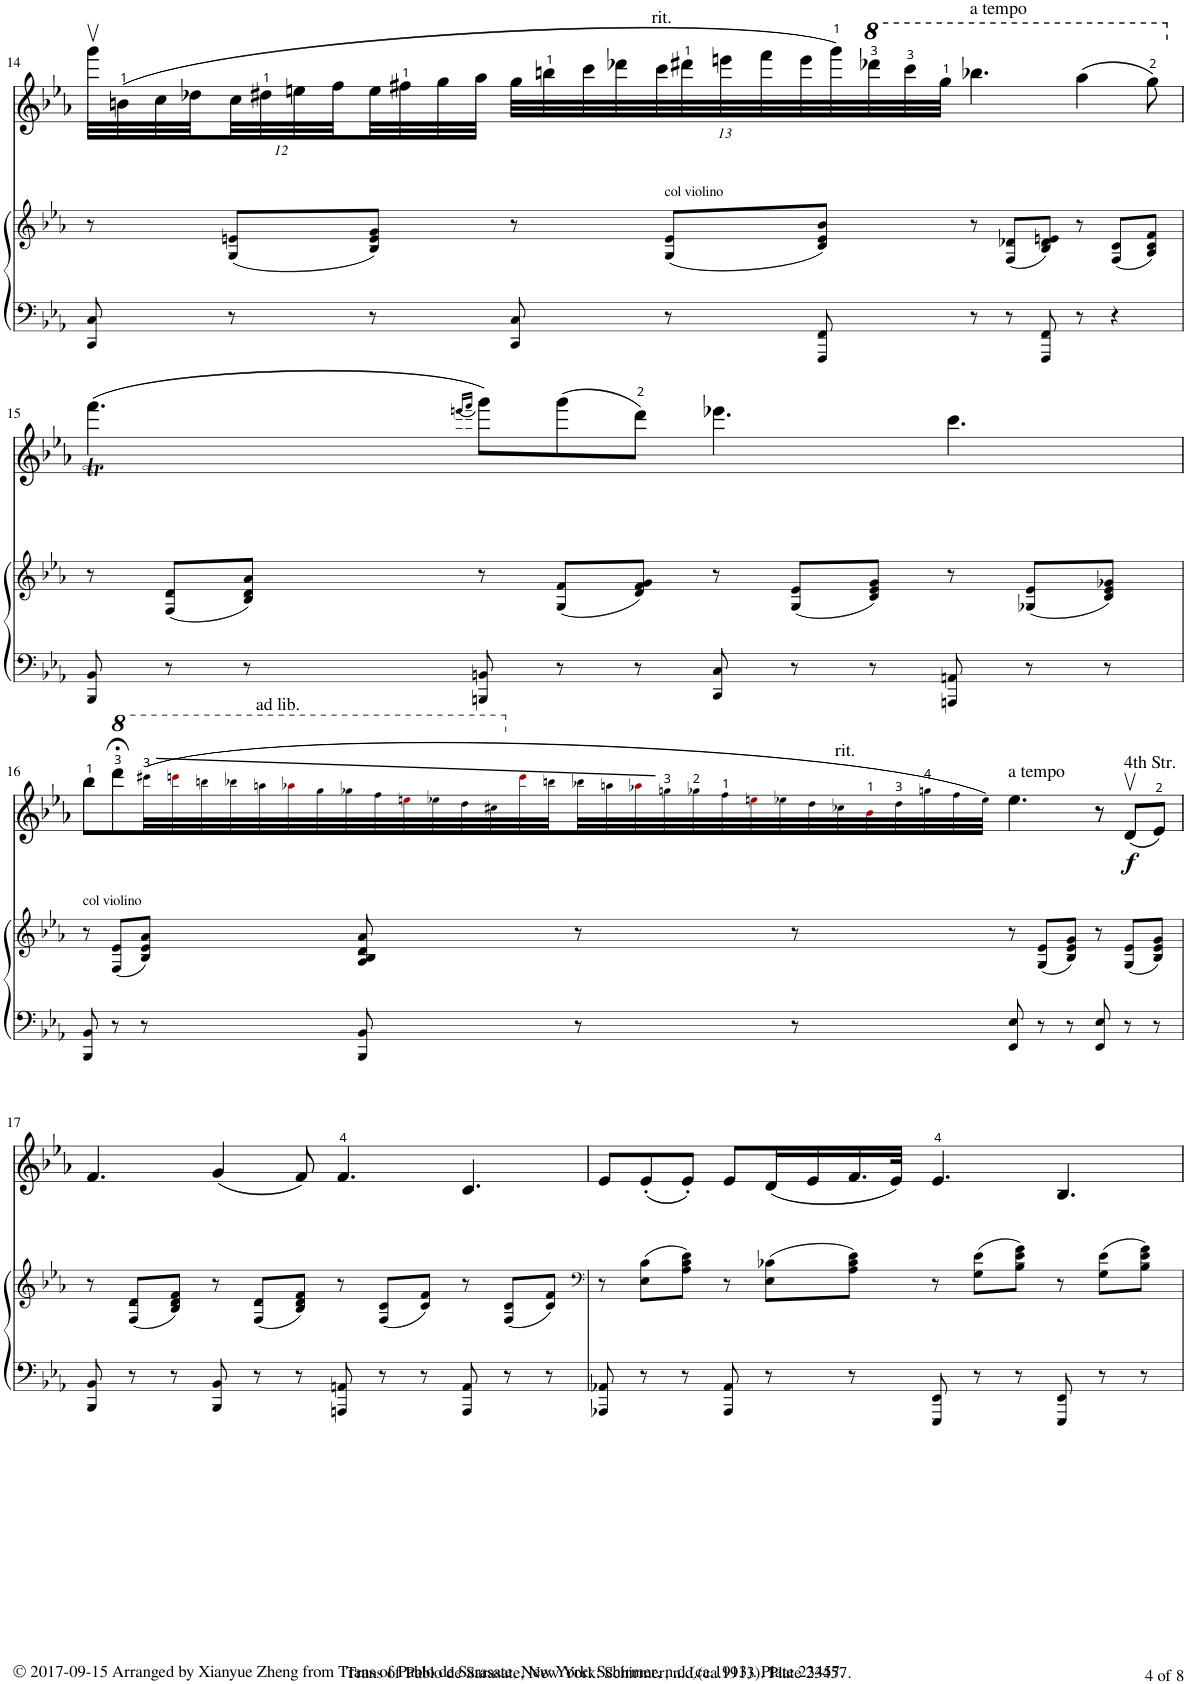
**kern	**kern	**kern	**dynam
*part2	*part2	*part1	*part1
*staff3	*staff2	*staff1	*staff1
*I"Piano	*	*I"Violin	*
*I'Pno	*	*I'Vln	*
!!LO:PB:g=z
*clefF4	*clefG2	*clefG2	*
*k[b-e-a-]	*k[b-e-a-]	*k[b-e-a-]	*
*M12/8	*M12/8	*M12/8	*
=14	=14	=14	=14
8CC/ 8C/	8r	32gggv\LLL	.
.	.	(32bn\	.
.	.	32cc\	.
.	.	32dd-X\	.
8r	(8G/ 8en/L	32cc\	.
.	.	32dd#X\	.
.	.	32een\	.
.	.	32ff\	.
8r	8B-/ 8e/ 8g/J)	32ee\	.
.	.	32ff#X\	.
.	.	32gg\	.
.	.	32aa-\JJJ	.
*	*	*Xbrackettup	*
8CC/ 8C/	8r	104%3gg\LLL	.
.	.	104%3bbn\	.
.	.	104%3ccc\	.
.	.	104%3ddd-X\	.
!	!	!LO:TX:a:t=rit.	!
.	.	104%3ccc\	.
!	!LO:TX:a:t=col violino	!	!
8r	(8G/ 8e/L	.	.
.	.	104%3ddd#X\	.
.	.	104%3eeen\	.
.	.	104%3fff\	.
.	.	104%3eee\	.
8FFF/ 8FF/	8c/ 8e/ 8b-/J)	.	.
.	.	104%3ggg\)	.
*	*	*8va	*
.	.	104%3dddd-X\	.
*	*	*8va	*
.	.	104%3cccc\	.
.	.	104%3ggg\JJJ	.
!	!	!LO:TX:a:t=a tempo	!
8r	8r	4.bbb-X\	.
8r	(8F/ 8d-X/L	.	.
8FFF/ 8FF/	8B-/ 8d-/ 8en/J)	.	.
8r	8r	(4aaa-\	.
4r	(8F/ 8c/L	.	.
.	8A-/ 8c/ 8f/J)	8ggg\)	.
!!LO:LB:g=z
=15	=15	=15	=15
*	*	*X8va	*
*	*	*X8va	*
*	*	*^	*
8BBB-/ 8BB-/	8r	(>4.fff\	([4fffT	.
8r	(8F/ 8d/L	.	.	.
8r	8B-/ 8d/ 8a-/J)	.	16fff!LL]	.
.	.	.	(32eeen!L	.
.	.	.	32fff!JJJ	.
.	.	(16qeeen/LL	.	.
.	.	16qfff/JJ	.	.
8BBBn/ 8BBn/	8r	8ggg\L))	8ggg))	.
8r	(8G/ 8f/L	(>8ggg\	1ryy	.
8r	8d/ 8f/ 8g/J)	8ddd\J)	.	.
8CC/ 8C/	8r	4.eee-X\	.	.
8r	(8G/ 8e-/L	.	.	.
8r	8c/ 8e-/ 8g/J)	.	.	.
8AAAn/ 8AAn/	8r	4.ccc\	.	.
8r	(8G-X/ 8e-/L	.	.	.
8r	8c/ 8e-/ 8g-X/J)	.	.	.
*	*	*v	*v	*
!!LO:LB:g=z
=16	=16	=16	=16
!	!LO:TX:a:t=col violino	!	!
8BBB-/ 8BB-/	8r	8bb-\L	.
*	*	*8va	*
8r	(8F/ 8e-/L	8dddd;<\	.
8r	8B-/ 8e-/ 8a-/J)	(60cccc#X!\LL	.
.	.	60ccccn!i\	.
.	.	60bbbn!\	.
.	.	60bbb-X!\	.
!	!	!LO:TX:a:t=ad lib.	!
.	.	60aaan!\	.
.	.	60aaa-X!i\	.
.	.	60ggg!\	.
.	.	60ggg-X!\	.
8BBB-/ 8BB-/	8A-/ 8B-/ 8d/ 8a-/	.	.
.	.	60fff!\	.
.	.	60eeen!i\	.
.	.	60eee-X!\	.
.	.	60ddd!\	.
.	.	60ccc#X!\	.
*	*	*X8va	*
.	.	60ccc!i\	.
.	.	60bbn!\	.
8r	8r	60bb-X!\	.
.	.	60aan!\	.
.	.	60aa-X!i\	.
.	.	60ggn!\	.
.	.	60gg-X!\	.
.	.	60ff!\	.
.	.	60een!i\	.
.	.	60ee-X!\	.
8r	8r	.	.
.	.	60dd!\	.
!	!	!LO:TX:a:t=rit.	!
.	.	60cc-X!\	.
.	.	60b-!i\	.
.	.	60dd!\	.
.	.	60ggn!\	.
.	.	60ff!\	.
.	.	60ee-!\JJJ)	.
!	!	!LO:TX:a:t=a tempo	!
8EE-/ 8E-/	8r	4.ee-\	.
8r	(8G/ 8e-/L	.	.
8r	8B-/ 8e-/ 8g/J)	.	.
8EE-/ 8E-/	8r	8r	.
!	!	!LO:TX:a:t=4th Str.	!
!	!	!	!LO:DY:b
8r	(8G/ 8e-/L	(8dv/L	f
8r	8B-/ 8e-/ 8g/J)	8e-/J)	.
!!LO:LB:g=z
=17	=17	=17	=17
8BBB-/ 8BB-/	8r	4.f/	.
8r	(8F/ 8d/L	.	.
8r	8B-/ 8d/ 8f/J)	.	.
8BBB-/ 8BB-/	8r	(4g/	.
8r	(8F/ 8d/L	.	.
8r	8B-/ 8d/ 8f/J)	8f/)	.
8AAAn/ 8AAn/	8r	4.f/	.
8r	(8F/ 8c/L	.	.
8r	8c/ 8f/J)	.	.
8AAA/ 8AA/	8r	4.c/	.
8r	(8F/ 8c/L	.	.
8r	8c/ 8f/J)	.	.
=18	=18	=18	=18
*	*clefF4	*	*
8AAA-X/ 8AA-X/	8r	8e-/L	.
8r	(8E-\ 8c\L	(8e-'/	.
8r	8A-\ 8c\ 8e-\J)	8e-'/J)	.
8AAA-/ 8AA-/	8r	8e-/L	.
8r	(8E-\ 8c-X\L	(16d/L	.
.	.	16e-/	.
8r	8A-\ 8c-\ 8e-\J)	16.f/	.
.	.	32e-/JJk)	.
8EEE-/ 8EE-/	8r	4.e-/	.
8r	(8G\ 8e-\L	.	.
8r	8B-\ 8e-\ 8g\J)	.	.
8EEE-/ 8EE-/	8r	4.B-/	.
8r	(8G\ 8e-\L	.	.
8r	8B-\ 8e-\ 8g\J)	.	.
=	=	=	=
*-	*-	*-	*-
